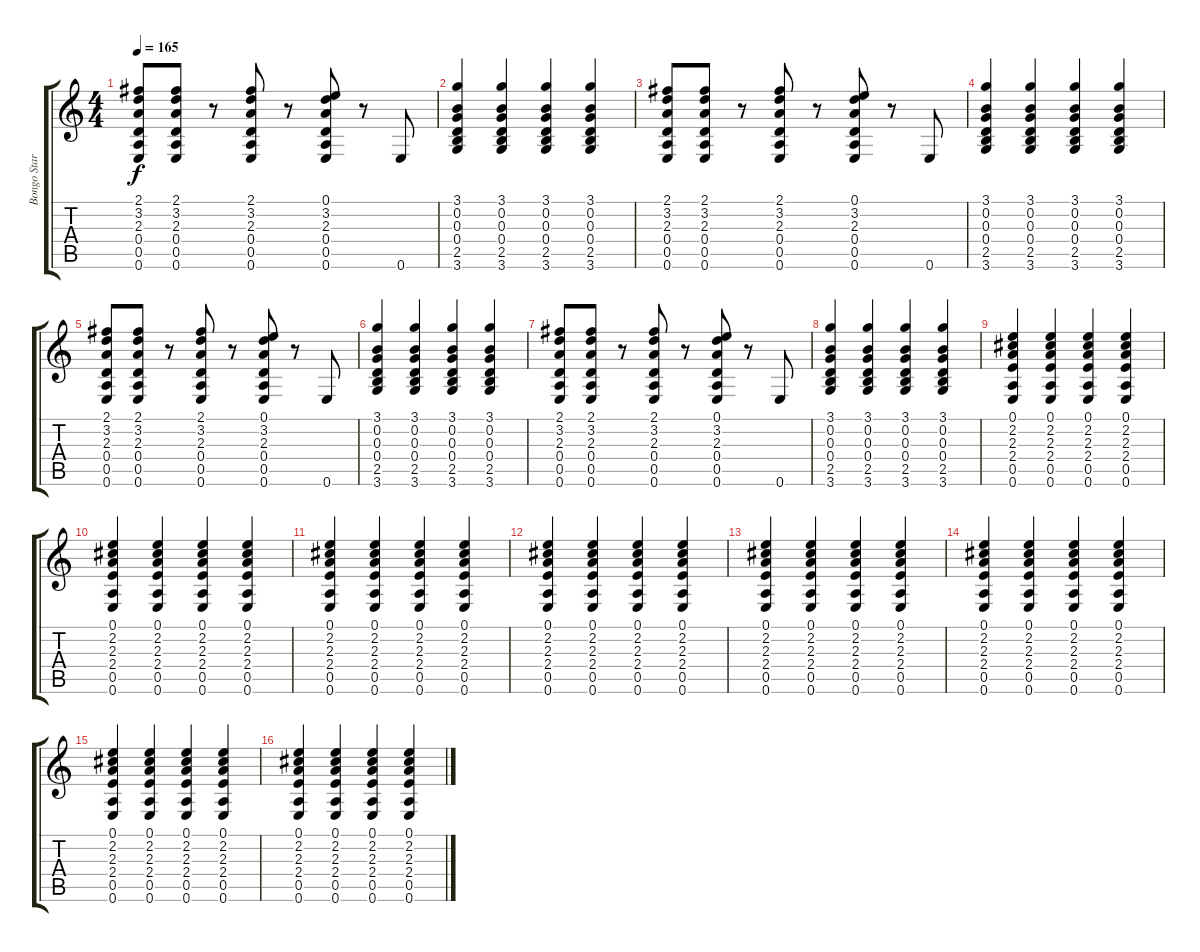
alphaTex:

\track ("Bongo Starr" "Bongo Star") {instrument overdrivenguitar}
\staff {score tabs}
\tuning (E4 B3 G3 D3 A2 E2) {hide}
\ts (4 4)
\tempo 165
\clef g2
\ks c
(2.1 3.2 2.3 0.4 0.5 0.6).8{dy f instrument overdrivenguitar} (2.1 3.2 2.3 0.4 0.5 0.6).8 r.8 (2.1 3.2 2.3 0.4 0.5 0.6).8 r.8 (0.1 3.2 2.3 0.4 0.5 0.6).8 r.8 0.6.8 |
(3.1 0.2 0.3 0.4 2.5 3.6).4 (3.1 0.2 0.3 0.4 2.5 3.6).4 (3.1 0.2 0.3 0.4 2.5 3.6).4 (3.1 0.2 0.3 0.4 2.5 3.6).4 |
(2.1 3.2 2.3 0.4 0.5 0.6).8 (2.1 3.2 2.3 0.4 0.5 0.6).8 r.8 (2.1 3.2 2.3 0.4 0.5 0.6).8 r.8 (0.1 3.2 2.3 0.4 0.5 0.6).8 r.8 0.6.8 |
(3.1 0.2 0.3 0.4 2.5 3.6).4 (3.1 0.2 0.3 0.4 2.5 3.6).4 (3.1 0.2 0.3 0.4 2.5 3.6).4 (3.1 0.2 0.3 0.4 2.5 3.6).4 |
(2.1 3.2 2.3 0.4 0.5 0.6).8 (2.1 3.2 2.3 0.4 0.5 0.6).8 r.8 (2.1 3.2 2.3 0.4 0.5 0.6).8 r.8 (0.1 3.2 2.3 0.4 0.5 0.6).8 r.8 0.6.8 |
(3.1 0.2 0.3 0.4 2.5 3.6).4 (3.1 0.2 0.3 0.4 2.5 3.6).4 (3.1 0.2 0.3 0.4 2.5 3.6).4 (3.1 0.2 0.3 0.4 2.5 3.6).4 |
(2.1 3.2 2.3 0.4 0.5 0.6).8 (2.1 3.2 2.3 0.4 0.5 0.6).8 r.8 (2.1 3.2 2.3 0.4 0.5 0.6).8 r.8 (0.1 3.2 2.3 0.4 0.5 0.6).8 r.8 0.6.8 |
(3.1 0.2 0.3 0.4 2.5 3.6).4 (3.1 0.2 0.3 0.4 2.5 3.6).4 (3.1 0.2 0.3 0.4 2.5 3.6).4 (3.1 0.2 0.3 0.4 2.5 3.6).4 |
(0.1 2.2 2.3 2.4 0.5 0.6).4 (0.1 2.2 2.3 2.4 0.5 0.6).4 (0.1 2.2 2.3 2.4 0.5 0.6).4 (0.1 2.2 2.3 2.4 0.5 0.6).4 |
(0.1 2.2 2.3 2.4 0.5 0.6).4 (0.1 2.2 2.3 2.4 0.5 0.6).4 (0.1 2.2 2.3 2.4 0.5 0.6).4 (0.1 2.2 2.3 2.4 0.5 0.6).4 |
(0.1 2.2 2.3 2.4 0.5 0.6).4 (0.1 2.2 2.3 2.4 0.5 0.6).4 (0.1 2.2 2.3 2.4 0.5 0.6).4 (0.1 2.2 2.3 2.4 0.5 0.6).4 |
(0.1 2.2 2.3 2.4 0.5 0.6).4 (0.1 2.2 2.3 2.4 0.5 0.6).4 (0.1 2.2 2.3 2.4 0.5 0.6).4 (0.1 2.2 2.3 2.4 0.5 0.6).4 |
(0.1 2.2 2.3 2.4 0.5 0.6).4 (0.1 2.2 2.3 2.4 0.5 0.6).4 (0.1 2.2 2.3 2.4 0.5 0.6).4 (0.1 2.2 2.3 2.4 0.5 0.6).4 |
(0.1 2.2 2.3 2.4 0.5 0.6).4 (0.1 2.2 2.3 2.4 0.5 0.6).4 (0.1 2.2 2.3 2.4 0.5 0.6).4 (0.1 2.2 2.3 2.4 0.5 0.6).4 |
(0.1 2.2 2.3 2.4 0.5 0.6).4 (0.1 2.2 2.3 2.4 0.5 0.6).4 (0.1 2.2 2.3 2.4 0.5 0.6).4 (0.1 2.2 2.3 2.4 0.5 0.6).4 |
(0.1 2.2 2.3 2.4 0.5 0.6).4 (0.1 2.2 2.3 2.4 0.5 0.6).4 (0.1 2.2 2.3 2.4 0.5 0.6).4 (0.1 2.2 2.3 2.4 0.5 0.6).4
